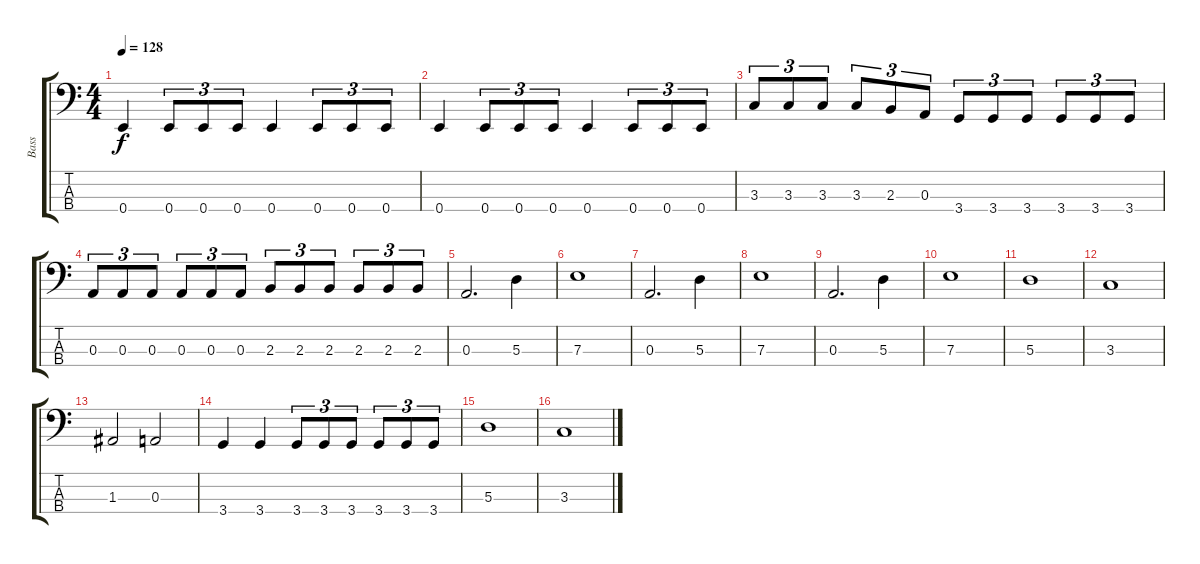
\track ("Bass" "Bass") {instrument electricbasspick}
\staff {score tabs}
\tuning (G2 D2 A1 E1) {hide}
\ts (4 4)
\tempo 128
\clef f4
\ks c
0.4.4{dy f} 0.4.8{tu (3 2)} 0.4.8{tu (3 2)} 0.4.8{tu (3 2)} 0.4.4 0.4.8{tu (3 2)} 0.4.8{tu (3 2)} 0.4.8{tu (3 2)} |
0.4.4 0.4.8{tu (3 2)} 0.4.8{tu (3 2)} 0.4.8{tu (3 2)} 0.4.4 0.4.8{tu (3 2)} 0.4.8{tu (3 2)} 0.4.8{tu (3 2)} |
3.3.8{tu (3 2)} 3.3.8{tu (3 2)} 3.3.8{tu (3 2)} 3.3.8{tu (3 2)} 2.3.8{tu (3 2)} 0.3.8{tu (3 2)} 3.4.8{tu (3 2)} 3.4.8{tu (3 2)} 3.4.8{tu (3 2)} 3.4.8{tu (3 2)} 3.4.8{tu (3 2)} 3.4.8{tu (3 2)} |
0.3.8{tu (3 2)} 0.3.8{tu (3 2)} 0.3.8{tu (3 2)} 0.3.8{tu (3 2)} 0.3.8{tu (3 2)} 0.3.8{tu (3 2)} 2.3.8{tu (3 2)} 2.3.8{tu (3 2)} 2.3.8{tu (3 2)} 2.3.8{tu (3 2)} 2.3.8{tu (3 2)} 2.3.8{tu (3 2)} |
0.3.2{d} 5.3.4 |
7.3.1 |
0.3.2{d} 5.3.4 |
7.3.1 |
0.3.2{d} 5.3.4 |
7.3.1 |
5.3.1 |
3.3.1 |
1.3.2 0.3.2 |
3.4.4 3.4.4 3.4.8{tu (3 2)} 3.4.8{tu (3 2)} 3.4.8{tu (3 2)} 3.4.8{tu (3 2)} 3.4.8{tu (3 2)} 3.4.8{tu (3 2)} |
5.3.1 |
3.3.1
